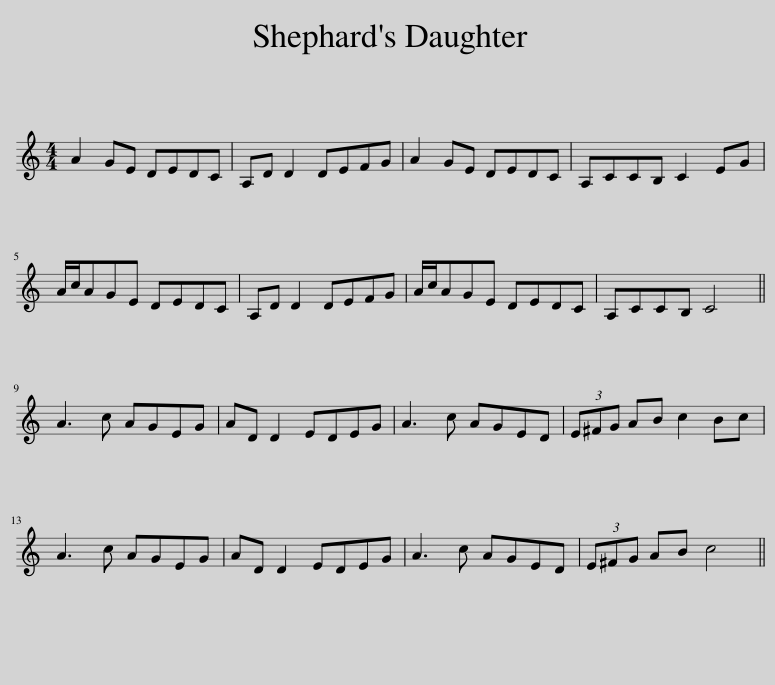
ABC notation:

X:1
L:1/8
M:4/4
I:linebreak $
K:C
V:1 treble
V:1
 A2 GE DEDC | A,D D2 DEFG | A2 GE DEDC | A,CCB, C2 EG |$ A/c/AGE DEDC | %5
 A,D D2 DEFG | A/c/AGE DEDC | A,CCB, C4 ||$ A3 c AGEG | AD D2 EDEG | %10
 A3 c AGED | (3E^FG AB c2 Bc |$ A3 c AGEG | AD D2 EDEG | A3 c AGED | %15
 (3E^FG AB c4 || %16
